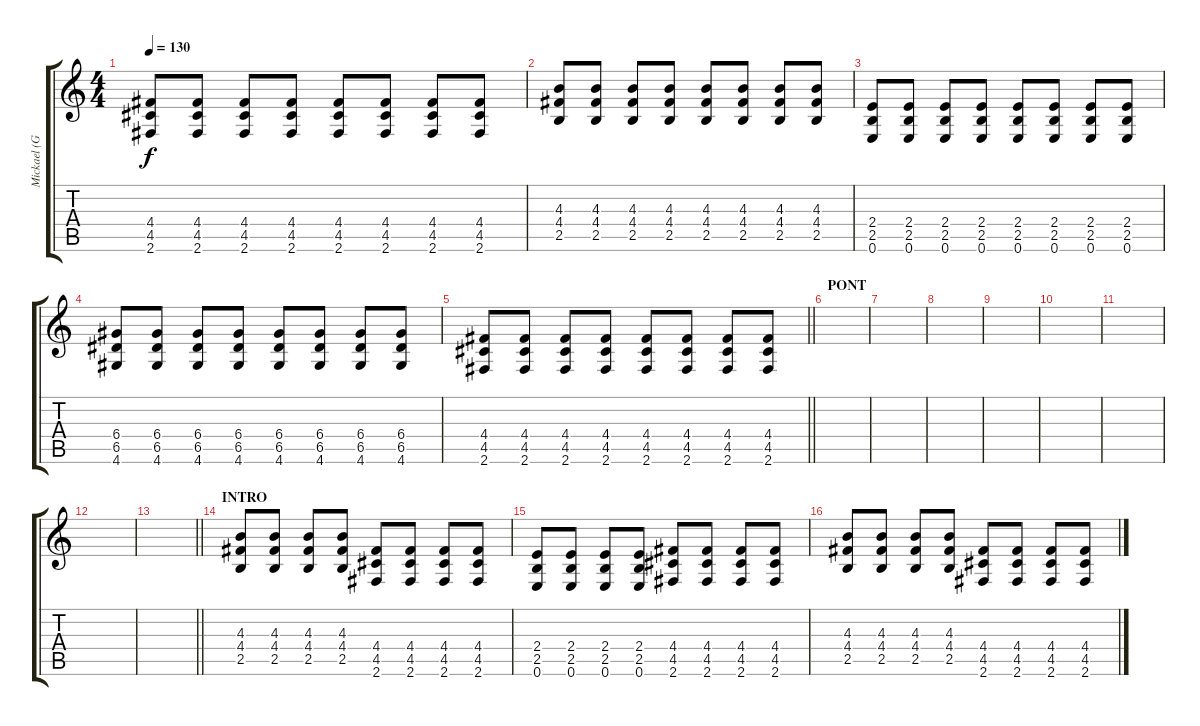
\track ("Mickael (Guitar_02)" "Mickael (G") {instrument overdrivenguitar}
\staff {score tabs}
\tuning (E4 B3 G3 D3 A2 E2) {hide}
\ts (4 4)
\tempo 130
\clef g2
\ks c
(4.4 4.5 2.6).8{dy f} (4.4 4.5 2.6).8 (4.4 4.5 2.6).8 (4.4 4.5 2.6).8 (4.4 4.5 2.6).8 (4.4 4.5 2.6).8 (4.4 4.5 2.6).8 (4.4 4.5 2.6).8 |
(4.3 4.4 2.5).8 (4.3 4.4 2.5).8 (4.3 4.4 2.5).8 (4.3 4.4 2.5).8 (4.3 4.4 2.5).8 (4.3 4.4 2.5).8 (4.3 4.4 2.5).8 (4.3 4.4 2.5).8 |
(2.4 2.5 0.6).8 (2.4 2.5 0.6).8 (2.4 2.5 0.6).8 (2.4 2.5 0.6).8 (2.4 2.5 0.6).8 (2.4 2.5 0.6).8 (2.4 2.5 0.6).8 (2.4 2.5 0.6).8 |
(6.4 6.5 4.6).8 (6.4 6.5 4.6).8 (6.4 6.5 4.6).8 (6.4 6.5 4.6).8 (6.4 6.5 4.6).8 (6.4 6.5 4.6).8 (6.4 6.5 4.6).8 (6.4 6.5 4.6).8 |
\barLineRight lightlight
(4.4 4.5 2.6).8 (4.4 4.5 2.6).8 (4.4 4.5 2.6).8 (4.4 4.5 2.6).8 (4.4 4.5 2.6).8 (4.4 4.5 2.6).8 (4.4 4.5 2.6).8 (4.4 4.5 2.6).8 |
\section ("" "PONT")
|
|
|
|
|
|
|
\barLineRight lightlight
|
\section ("" "INTRO")
(4.3 4.4 2.5).8 (4.3 4.4 2.5).8 (4.3 4.4 2.5).8 (4.3 4.4 2.5).8 (4.4 4.5 2.6).8 (4.4 4.5 2.6).8 (4.4 4.5 2.6).8 (4.4 4.5 2.6).8 |
(2.4 2.5 0.6).8 (2.4 2.5 0.6).8 (2.4 2.5 0.6).8 (2.4 2.5 0.6).8 (4.4 4.5 2.6).8 (4.4 4.5 2.6).8 (4.4 4.5 2.6).8 (4.4 4.5 2.6).8 |
(4.3 4.4 2.5).8 (4.3 4.4 2.5).8 (4.3 4.4 2.5).8 (4.3 4.4 2.5).8 (4.4 4.5 2.6).8 (4.4 4.5 2.6).8 (4.4 4.5 2.6).8 (4.4 4.5 2.6).8
